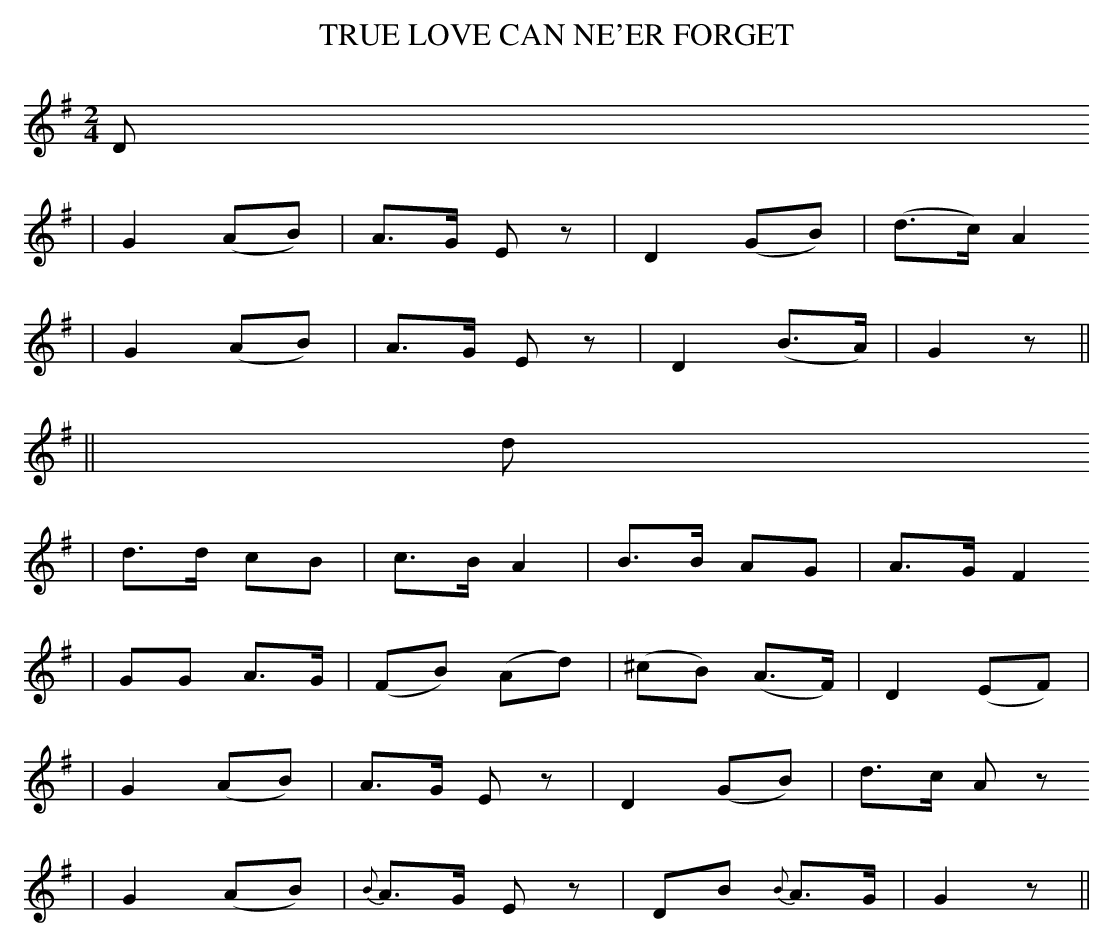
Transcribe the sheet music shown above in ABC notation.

X:1
T: TRUE LOVE CAN NE'ER FORGET
M: 2/4
L: 1/8
K: G
D
| G2 (AB) | A>G Ez | D2 (GB) | (d>c) A2
| G2 (AB) | A>G Ez | D2 (B>A) | G2 z ||
|| d
| d>d cB | c>B A2 | B>B AG | A>G F2
| GG A>G | (FB) (Ad) | (^cB) (A>F) | D2 (EF) |
| G2 (AB) | A>G Ez | D2 (GB) | d>c Az
| G2 (AB) | {B}A>G Ez | DB {B}A>G | G2 z||
